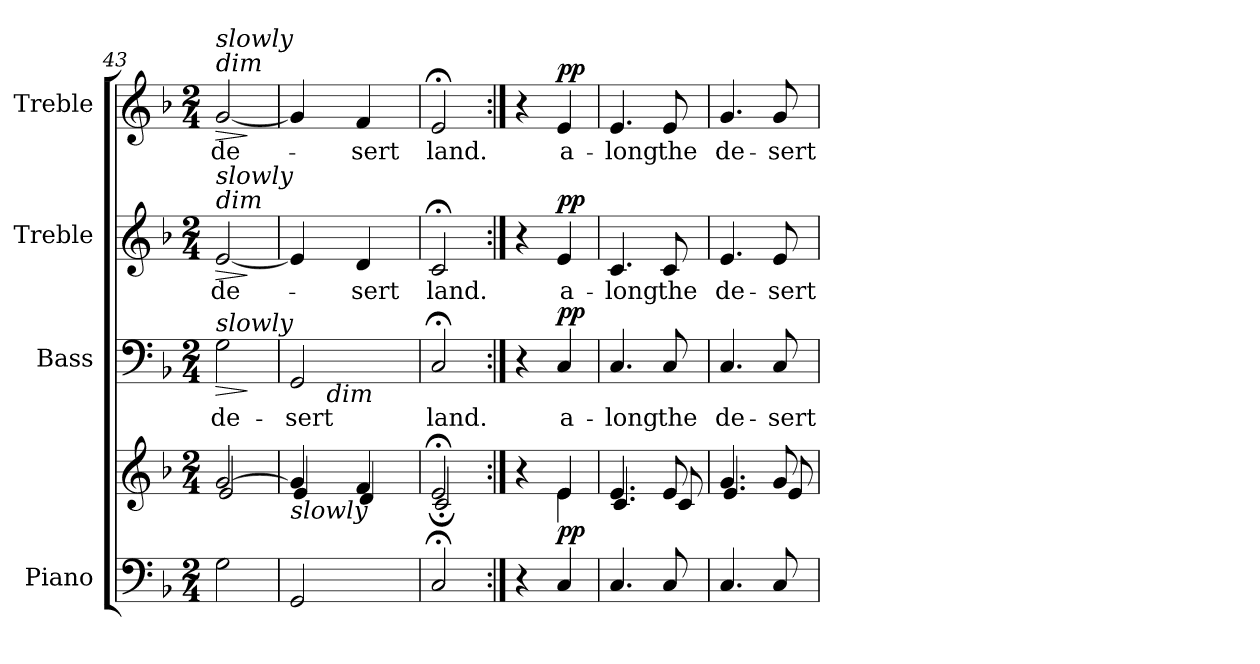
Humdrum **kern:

**kern	**kern	**dynam	**kern	**text	**dynam	**kern	**text	**dynam	**kern	**text	**dynam
*part4	*part4	*part4	*part3	*part3	*part3	*part2	*part2	*part2	*part1	*part1	*part1
*staff5	*staff4	*staff4/5	*staff3	*staff3	*staff3	*staff2	*staff2	*staff2	*staff1	*staff1	*staff1
*I"Piano	*	*	*I"Bass	*	*	*I"Treble	*	*	*I"Treble	*	*
*I'Pno.	*	*	*I'B.	*	*	*	*	*	*	*	*
!!LO:LB:g=z
*clefF4	*clefG2	*	*clefF4	*	*	*clefG2	*	*	*clefG2	*	*
*k[b-]	*k[b-]	*	*k[b-]	*	*	*k[b-]	*	*	*k[b-]	*	*
*F:	*F:	*	*F:	*	*	*F:	*	*	*F:	*	*
*M2/4	*M2/4	*	*M2/4	*	*	*M2/4	*	*	*M2/4	*	*
=43	=43	=43	=43	=43	=43	=43	=43	=43	=43	=43	=43
*	*^	*	*	*	*	*	*	*	*	*	*
!	!	!	!	!	!LO:LY:b:color=#000000	!LO:HP:b	!	!	!	!	!	!
!	!	!	!	!	!	!	!	!LO:LY:b:color=#000000	!LO:HP:b	!	!	!
!	!	!	!	!	!	!	!	!	!	!LO:TX:a:i:t=dim	!	!
!	!	!	!	!	!	!	!	!	!	!LO:TX:a:i:t=slowly	!	!
!	!	!	!	!	!	!	!LO:TX:a:i:t=dim	!	!	!	!	!
!	!	!	!	!	!	!	!LO:TX:a:i:t=slowly	!	!	!	!	!
!	!	!	!	!LO:TX:a:i:t=slowly	!	!	!	!	!	!	!	!
!	!	!	!	!	!	!	!	!	!	!	!LO:LY:b:color=#000000	!LO:HP:b
2Gi\	[2gi/	2ei/	.	2Gi\	de-	>	[2ei/	de-	>	[2gi/	de-	>
*	*v	*v	*	*	*	*	*	*	*	*	*	*
.	.	.	.	.	]	.	.	]	.	.	]
=44	=44	=44	=44	=44	=44	=44	=44	=44	=44	=44	=44
*	*^	*	*	*	*	*	*	*	*	*	*
!	!LO:TX:b:i:t=slowly	!	!	!	!	!	!	!	!	!	!	!
!	!	!	!	!	!LO:LY:b:color=#000000	!	!	!	!	!	!	!
*	*	*	*	*^	*	*	*	*	*	*	*	*
2GGi/	4gi/]	4ei/	.	2GGi/	16ryy	-sert	.	4ei/]	.	.	4gi/]	.	.
.	.	.	.	.	32ryy	.	.	.	.	.	.	.	.
.	.	.	.	.	128ryy	.	.	.	.	.	.	.	.
.	.	.	.	.	512ryy	.	.	.	.	.	.	.	.
!	!	!	!	!	!LO:TX:b:i:t=dim	!	!	!	!	!	!	!	!
.	.	.	.	.	4ryy	.	.	.	.	.	.	.	.
!	!	!	!	!	!	!	!	!	!LO:LY:b:color=#000000	!	!	!	!
!	!	!	!	!	!	!	!	!	!	!	!	!LO:LY:b:color=#000000	!
.	4fi/	4di/	.	.	.	.	.	4di/	-sert	.	4fi/	-sert	.
.	.	.	.	.	8ryy	.	.	.	.	.	.	.	.
.	.	.	.	.	64ryy	.	.	.	.	.	.	.	.
.	.	.	.	.	256.ryy	.	.	.	.	.	.	.	.
*	*	*	*	*v	*v	*	*	*	*	*	*	*	*
=45	=45	=45	=45	=45	=45	=45	=45	=45	=45	=45	=45	=45
*	*	*	*	*^	*	*	*	*	*	*	*	*
!	!	!	!	!	!	!LO:LY:b:color=#000000	!	!	!	!	!	!	!
*	*	*	*	*v	*v	*	*	*	*	*	*	*	*
*	*	*	*	*^	*	*	*	*	*	*	*	*
!	!	!	!	!	!	!	!	!	!LO:LY:b:color=#000000	!	!	!	!
*	*	*	*	*v	*v	*	*	*	*	*	*	*	*
*	*	*	*	*^	*	*	*	*	*	*	*	*
!	!	!	!	!	!	!	!	!	!	!	!	!LO:LY:b:color=#000000	!
*	*	*	*	*v	*v	*	*	*	*	*	*	*	*
2C;i/	2e;i/	2c;i/	.	2C;i/	land.	.	2c;i/	land.	.	2e;i/	land.	.
=46:|!	=46:|!	=46:|!	=46:|!	=46:|!	=46:|!	=46:|!	=46:|!	=46:|!	=46:|!	=46:|!	=46:|!	=46:|!
4r	4r	4ryy	.	4r	.	.	4r	.	.	4r	.	.
!	!	!	!	!	!LO:LY:b:color=#000000	!	!	!	!	!	!	!
!	!	!	!	!	!	!	!	!LO:LY:b:color=#000000	!	!	!	!
!	!	!	!	!	!	!	!	!	!	!	!LO:LY:b:color=#000000	!
4Ci/	4ei/	4ei\	pp	4Ci/	a-	pp	4ei/	a-	pp	4ei/	a-	pp
=47	=47	=47	=47	=47	=47	=47	=47	=47	=47	=47	=47	=47
!	!	!	!	!	!LO:LY:b:color=#000000	!	!	!	!	!	!	!
!	!	!	!	!	!	!	!	!LO:LY:b:color=#000000	!	!	!	!
!	!	!	!	!	!	!	!	!	!	!	!LO:LY:b:color=#000000	!
4.Ci/	4.ei/	4.ci/	.	4.Ci/	-long	.	4.ci/	-long	.	4.ei/	-long	.
!	!	!	!	!	!LO:LY:b:color=#000000	!	!	!	!	!	!	!
!	!	!	!	!	!	!	!	!LO:LY:b:color=#000000	!	!	!	!
!	!	!	!	!	!	!	!	!	!	!	!LO:LY:b:color=#000000	!
8Ci/	8ei/	8ci/	.	8Ci/	the	.	8ci/	the	.	8ei/	the	.
=48	=48	=48	=48	=48	=48	=48	=48	=48	=48	=48	=48	=48
!	!	!	!	!	!LO:LY:b:color=#000000	!	!	!	!	!	!	!
!	!	!	!	!	!	!	!	!LO:LY:b:color=#000000	!	!	!	!
!	!	!	!	!	!	!	!	!	!	!	!LO:LY:b:color=#000000	!
4.Ci/	4.gi/	4.ei/	.	4.Ci/	de-	.	4.ei/	de-	.	4.gi/	de-	.
!	!	!	!	!	!LO:LY:b:color=#000000	!	!	!	!	!	!	!
!	!	!	!	!	!	!	!	!LO:LY:b:color=#000000	!	!	!	!
!	!	!	!	!	!	!	!	!	!	!	!LO:LY:b:color=#000000	!
8Ci/	8gi/	8ei/	.	8Ci/	-sert	.	8ei/	-sert	.	8gi/	-sert	.
*	*v	*v	*	*	*	*	*	*	*	*	*	*
=	=	=	=	=	=	=	=	=	=	=	=
*-	*-	*-	*-	*-	*-	*-	*-	*-	*-	*-	*-
